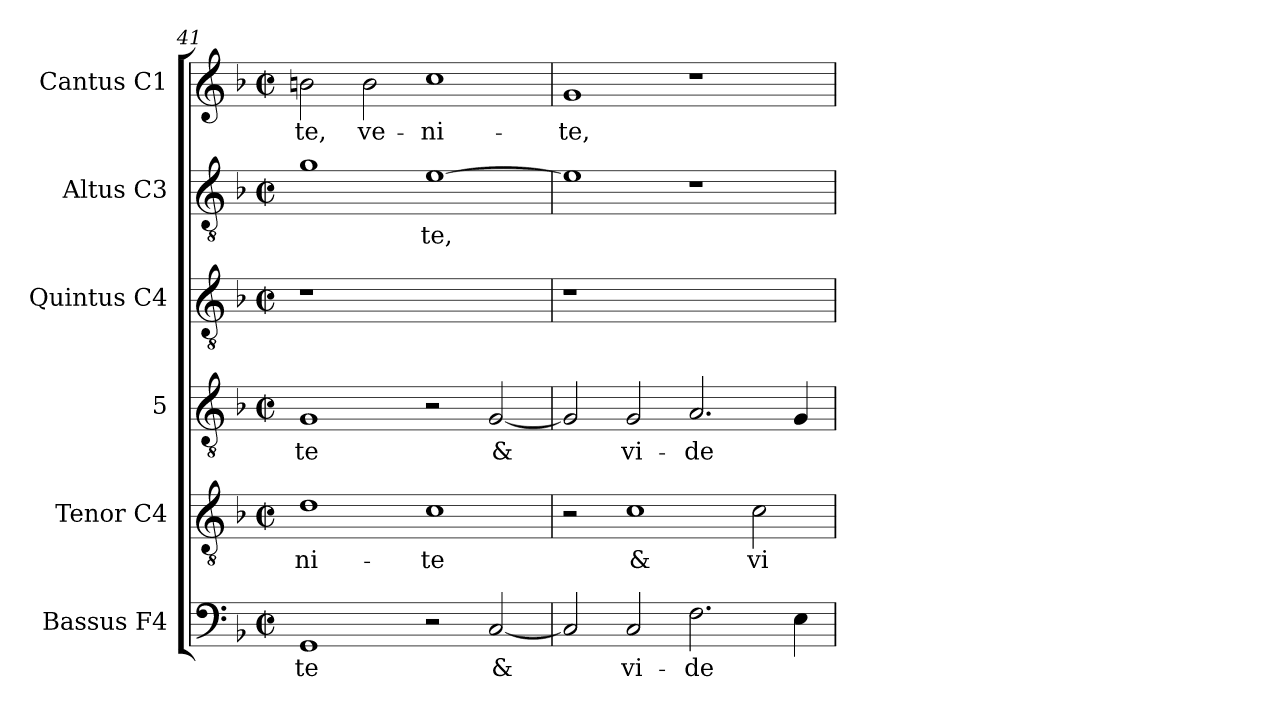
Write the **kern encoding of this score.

**kern	**text	**kern	**text	**kern	**text	**kern	**kern	**text	**kern	**text
*part6	*part6	*part5	*part5	*part4	*part4	*part3	*part2	*part2	*part1	*part1
*staff6	*staff6	*staff5	*staff5	*staff4	*staff4	*staff3	*staff2	*staff2	*staff1	*staff1
*I"Bassus  F4	*	*I"Tenor  C4	*	*I"5	*	*I"Quintus  C4	*I"Altus  C3	*	*I"Cantus  C1	*
*I'B	*	*I'T	*	*	*	*	*I'A	*	*I'C	*
!!LO:PB:g=z
*clefF4	*	*clefGv2	*	*clefGv2	*	*clefGv2	*clefGv2	*	*clefG2	*
*k[b-]	*	*k[b-]	*	*k[b-]	*	*k[b-]	*k[b-]	*	*k[b-]	*
*F:	*	*F:	*	*F:	*	*F:	*F:	*	*F:	*
*M2/2	*	*M2/2	*	*M2/2	*	*M2/2	*M2/2	*	*M2/2	*
*met(c|)	*	*met(c|)	*	*met(c|)	*	*met(c|)	*met(c|)	*	*met(c|)	*
=41	=41	=41	=41	=41	=41	=41	=41	=41	=41	=41
!	!LO:LY:b:cj	!	!LO:LY:b:cj	!	!LO:LY:b:cj	!	!	!LO:LY:b:cj	!	!LO:LY:b:cj
1GG	-te	1d	-ni-	1G	-te	1r	1g	--	2bn\	-te,
!	!	!	!	!	!	!	!	!	!	!LO:LY:b:cj
.	.	.	.	.	.	.	.	.	2b\	ve-
!	!	!	!LO:LY:b:cj	!	!	!	!	!LO:LY:b:cj	!	!LO:LY:b:cj
2r	.	1c	-te	2r	.	1ryy	[>1e	-te,	1cc	-ni-
!	!LO:LY:b:cj	!	!	!	!LO:LY:b:cj	!	!	!	!	!
[<2C/	&	.	.	[<2G/	&	.	.	.	.	.
=42	=42	=42	=42	=42	=42	=42	=42	=42	=42	=42
!	!LO:LY:b:cj	!	!	!	!LO:LY:b:cj	!	!	!LO:LY:b:cj	!	!LO:LY:b:cj
2C/]	.	2r	.	2G/]	.	1r	1e]	.	1g	-te,
!	!LO:LY:b:cj	!	!LO:LY:b:cj	!	!LO:LY:b:cj	!	!	!	!	!
2C/	vi-	1c	&	2G/	vi-	.	.	.	.	.
!	!LO:LY:b:cj	!	!	!	!LO:LY:b:cj	!	!	!	!	!
2.F\	-de-	.	.	2.A/	-de-	1ryy	1r	.	1r	.
!	!	!	!LO:LY:b:cj	!	!	!	!	!	!	!
.	.	2c\	vi-	.	.	.	.	.	.	.
!	!LO:LY:b:cj	!	!	!	!LO:LY:b:cj	!	!	!	!	!
4E\	--	.	.	4G/	--	.	.	.	.	.
=	=	=	=	=	=	=	=	=	=	=
*-	*-	*-	*-	*-	*-	*-	*-	*-	*-	*-
